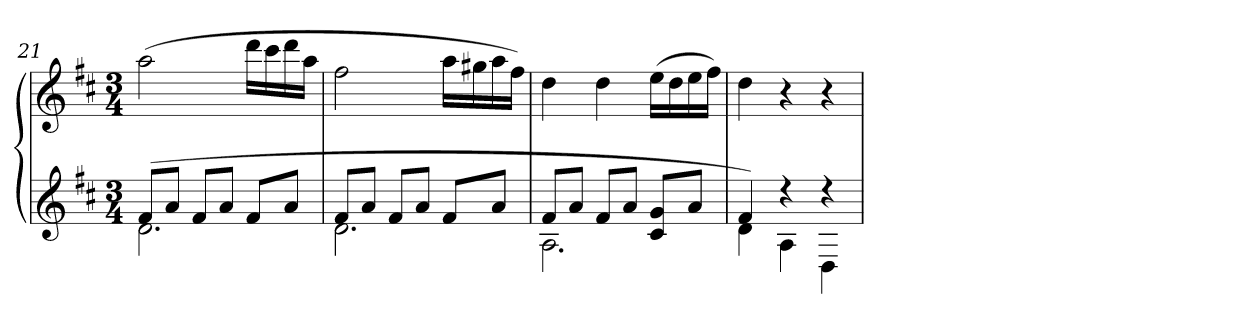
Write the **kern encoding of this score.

**kern	**kern
*part1	*part1
*staff2	*staff1
*clefG2	*clefG2
*k[f#c#]	*k[f#c#]
*M3/4	*M3/4
=21	=21
*^	*
(8f#L	2.d	(2aa
8aJ	.	.
8f#L	.	.
8aJ	.	.
8f#L	.	16dddLL
.	.	16ccc#
8aJ	.	16ddd
.	.	16aaJJ
=22	=22	=22
8f#L	2.d	2ff#
8aJ	.	.
8f#L	.	.
8aJ	.	.
8f#L	.	16aaLL
.	.	16gg#X
8aJ	.	16aa
.	.	16ff#JJ)
=23	=23	=23
8f#L	2.A	4dd
8aJ	.	.
8f#L	.	4dd
8aJ	.	.
8c# 8gL	.	(16eeLL
.	.	16dd
8aJ	.	16ee
.	.	16ff#JJ)
=24	=24	=24
4f#)	4d	4dd
4r	4A	4r
4r	4D	4r
*v	*v	*
=	=
*-	*-
